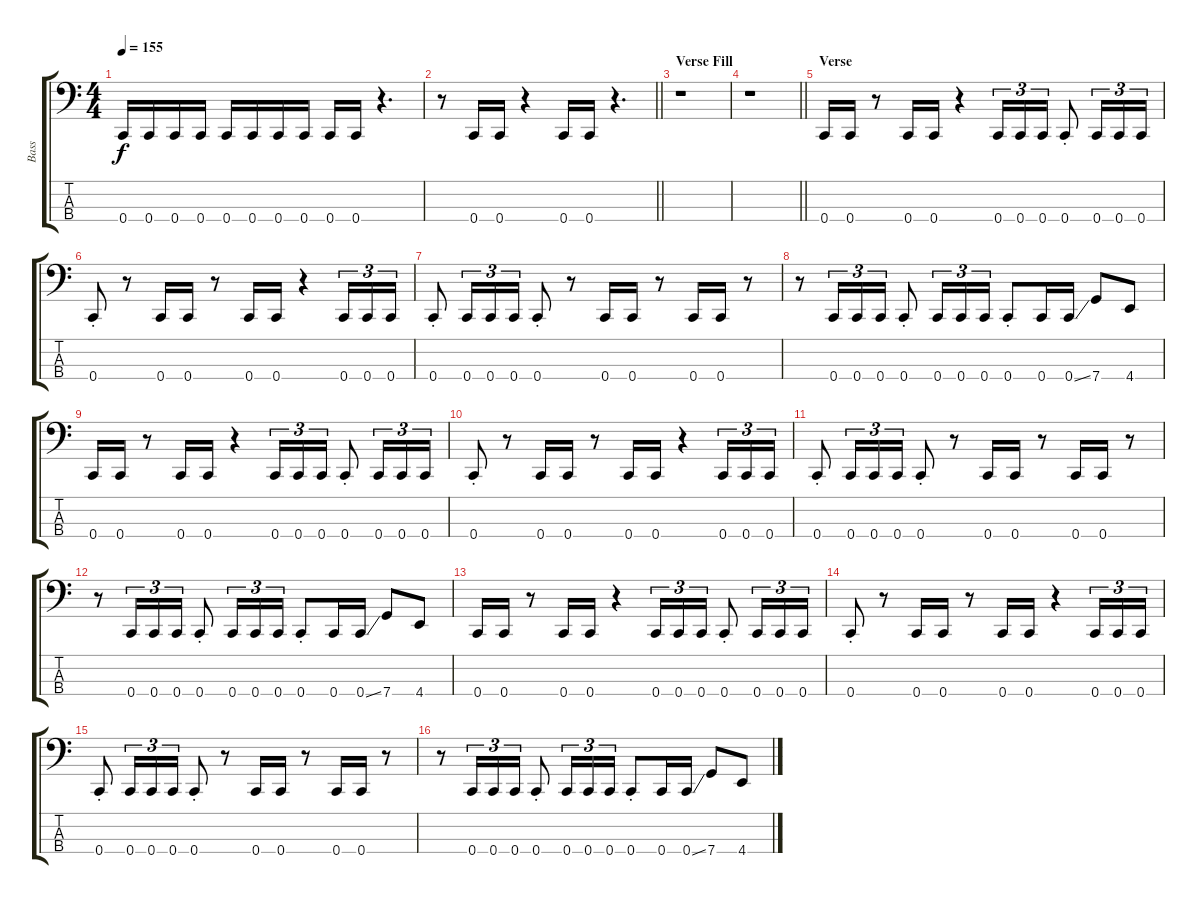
\track ("Bass" "Bass") {instrument electricbasspick}
\staff {score tabs}
\tuning (F2 C2 G1 C1) {hide}
\ts (4 4)
\tempo 155
\clef f4
\ks c
0.4.16{dy f} 0.4.16 0.4.16 0.4.16 0.4.16 0.4.16 0.4.16 0.4.16 0.4.16 0.4.16 r.4{d} |
\barLineRight lightlight
r.8 0.4.16 0.4.16 r.4 0.4.16 0.4.16 r.4{d} |
\section ("" "Verse Fill")
r.1 |
\barLineRight lightlight
r.1 |
\section ("" "Verse")
0.4.16 0.4.16 r.8 0.4.16 0.4.16 r.4 0.4.16{tu (3 2)} 0.4.16{tu (3 2)} 0.4.16{tu (3 2)} 0.4{st}.8 0.4.16{tu (3 2)} 0.4.16{tu (3 2)} 0.4.16{tu (3 2)} |
0.4{st}.8 r.8 0.4.16 0.4.16 r.8 0.4.16 0.4.16 r.4 0.4.16{tu (3 2)} 0.4.16{tu (3 2)} 0.4.16{tu (3 2)} |
0.4{st}.8 0.4.16{tu (3 2)} 0.4.16{tu (3 2)} 0.4.16{tu (3 2)} 0.4{st}.8 r.8 0.4.16 0.4.16 r.8 0.4.16 0.4.16 r.8 |
r.8 0.4.16{tu (3 2)} 0.4.16{tu (3 2)} 0.4.16{tu (3 2)} 0.4{st}.8 0.4.16{tu (3 2)} 0.4.16{tu (3 2)} 0.4.16{tu (3 2)} 0.4{st}.8 0.4.16 0.4{ss}.16 7.4.8 4.4.8 |
0.4.16 0.4.16 r.8 0.4.16 0.4.16 r.4 0.4.16{tu (3 2)} 0.4.16{tu (3 2)} 0.4.16{tu (3 2)} 0.4{st}.8 0.4.16{tu (3 2)} 0.4.16{tu (3 2)} 0.4.16{tu (3 2)} |
0.4{st}.8 r.8 0.4.16 0.4.16 r.8 0.4.16 0.4.16 r.4 0.4.16{tu (3 2)} 0.4.16{tu (3 2)} 0.4.16{tu (3 2)} |
0.4{st}.8 0.4.16{tu (3 2)} 0.4.16{tu (3 2)} 0.4.16{tu (3 2)} 0.4{st}.8 r.8 0.4.16 0.4.16 r.8 0.4.16 0.4.16 r.8 |
r.8 0.4.16{tu (3 2)} 0.4.16{tu (3 2)} 0.4.16{tu (3 2)} 0.4{st}.8 0.4.16{tu (3 2)} 0.4.16{tu (3 2)} 0.4.16{tu (3 2)} 0.4{st}.8 0.4.16 0.4{ss}.16 7.4.8 4.4.8 |
0.4.16 0.4.16 r.8 0.4.16 0.4.16 r.4 0.4.16{tu (3 2)} 0.4.16{tu (3 2)} 0.4.16{tu (3 2)} 0.4{st}.8 0.4.16{tu (3 2)} 0.4.16{tu (3 2)} 0.4.16{tu (3 2)} |
0.4{st}.8 r.8 0.4.16 0.4.16 r.8 0.4.16 0.4.16 r.4 0.4.16{tu (3 2)} 0.4.16{tu (3 2)} 0.4.16{tu (3 2)} |
0.4{st}.8 0.4.16{tu (3 2)} 0.4.16{tu (3 2)} 0.4.16{tu (3 2)} 0.4{st}.8 r.8 0.4.16 0.4.16 r.8 0.4.16 0.4.16 r.8 |
r.8 0.4.16{tu (3 2)} 0.4.16{tu (3 2)} 0.4.16{tu (3 2)} 0.4{st}.8 0.4.16{tu (3 2)} 0.4.16{tu (3 2)} 0.4.16{tu (3 2)} 0.4{st}.8 0.4.16 0.4{ss}.16 7.4.8 4.4.8
